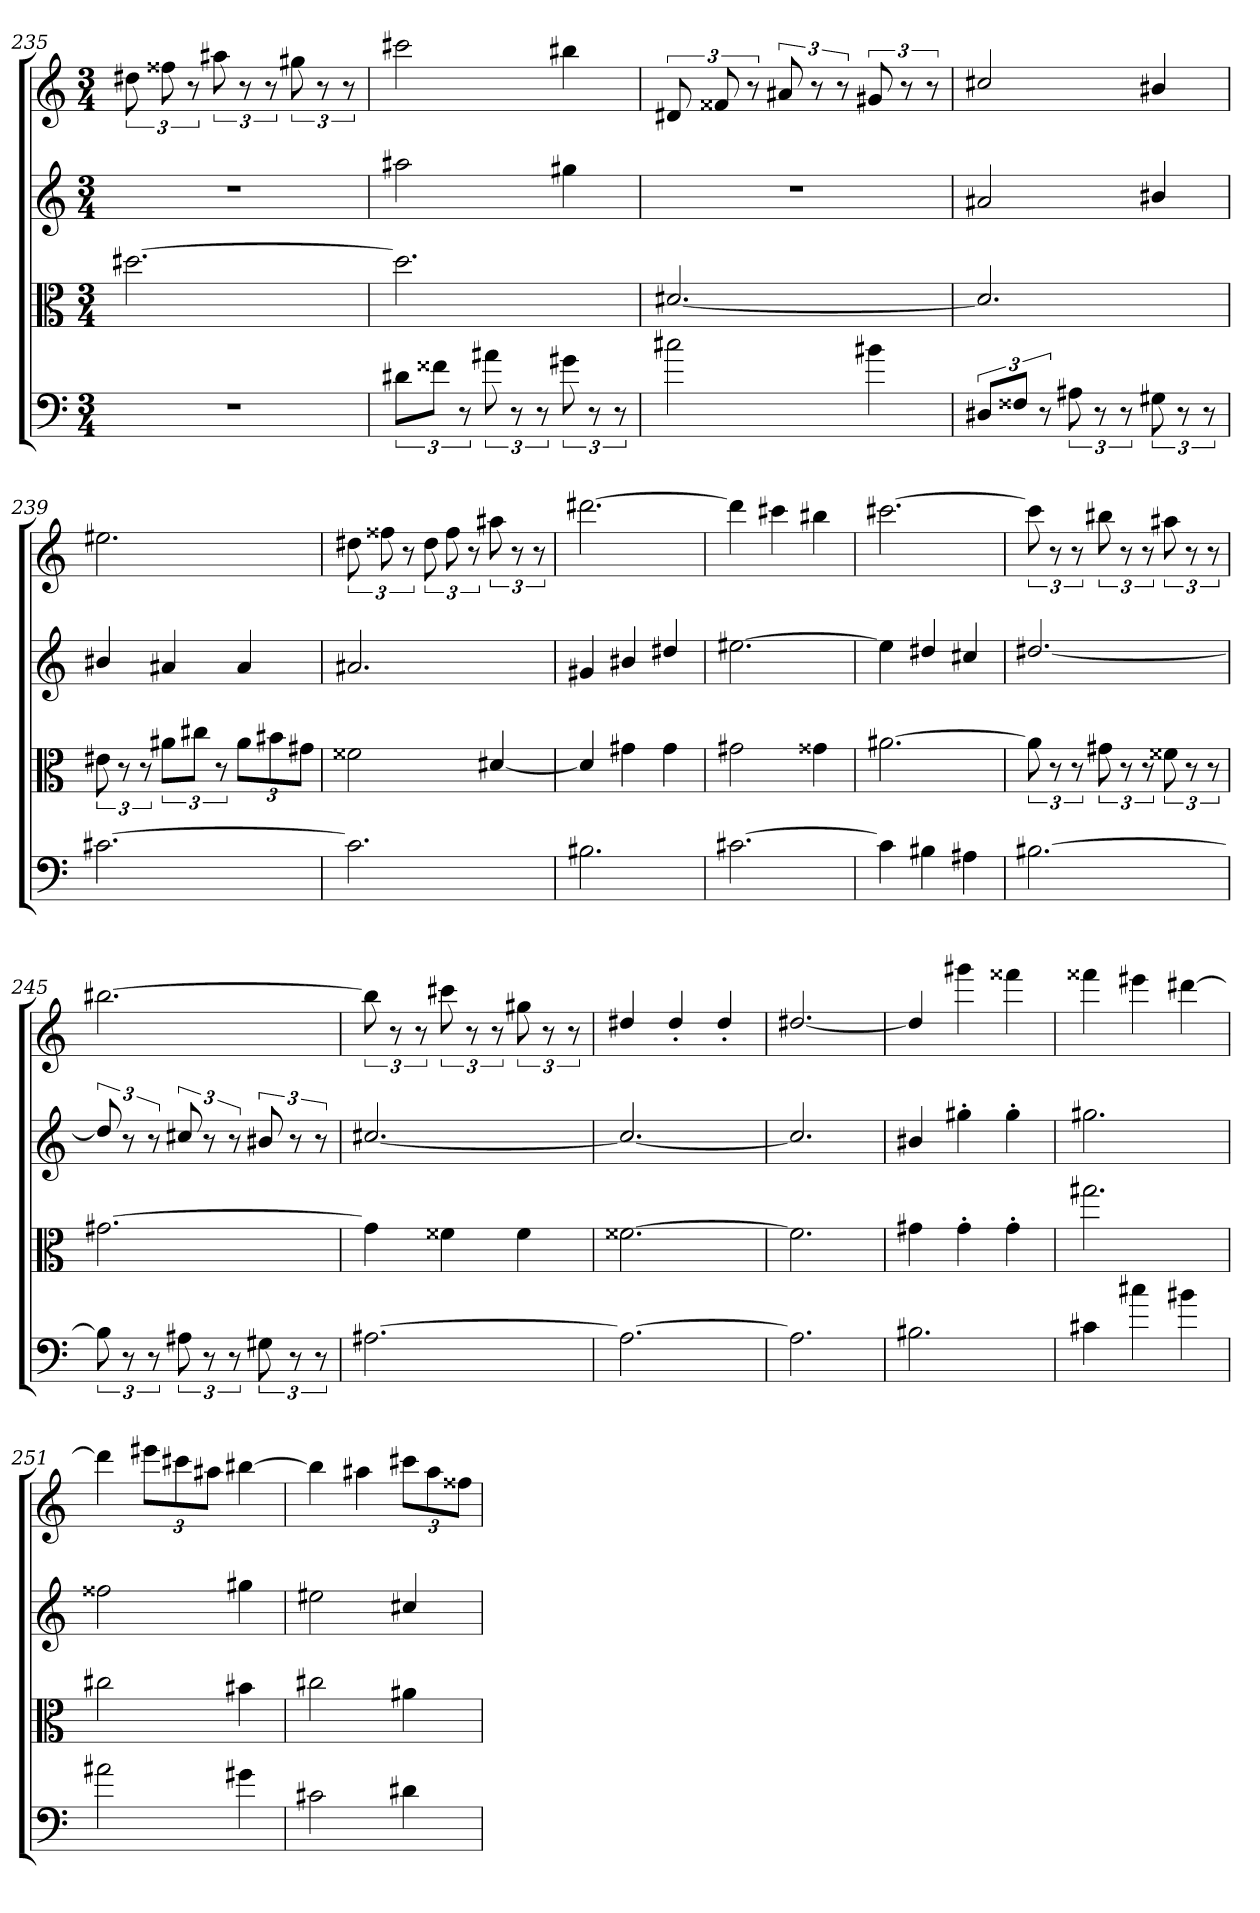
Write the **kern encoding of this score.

**kern	**kern	**kern	**kern
*part4	*part3	*part2	*part1
*staff4	*staff3	*staff2	*staff1
*clefF4	*clefC3	*clefG2	*clefG2
*k[]	*k[]	*k[]	*k[]
*M3/4	*M3/4	*M3/4	*M3/4
=235	=235	=235	=235
2.r	[2.dd#X\	2.r	12dd#X\
.	.	.	12ff##X\
.	.	.	12r
.	.	.	12aa#X\
.	.	.	12r
.	.	.	12r
.	.	.	12gg#X\
.	.	.	12r
.	.	.	12r
=236	=236	=236	=236
12d#X\L	2.dd#\]	2aa#X\	2ccc#X\
12f##X\J	.	.	.
12r	.	.	.
12a#X\	.	.	.
12r	.	.	.
12r	.	.	.
12g#X\	.	4gg#X\	4bb#X\
12r	.	.	.
12r	.	.	.
=237	=237	=237	=237
2cc#X\	[2.d#X/	2.r	12d#X/
.	.	.	12f##X/
.	.	.	12r
.	.	.	12a#X/
.	.	.	12r
.	.	.	12r
4b#X\	.	.	12g#X/
.	.	.	12r
.	.	.	12r
=238	=238	=238	=238
12D#X/L	2.d#/]	2a#X/	2cc#X/
12F##X/J	.	.	.
12r	.	.	.
12A#X\	.	.	.
12r	.	.	.
12r	.	.	.
12G#X\	.	4b#X/	4b#X/
12r	.	.	.
12r	.	.	.
=239	=239	=239	=239
[2.c#X\	12e#X\	4b#X/	2.ee#X\
.	12r	.	.
.	12r	.	.
.	12a#X\L	4a#X/	.
.	12cc#X\J	.	.
.	12r	.	.
.	12a#\L	4a#/	.
.	12b#X\	.	.
.	12g#X\J	.	.
=240	=240	=240	=240
2.c#\]	2f##X\	2.a#X/	12dd#X\
.	.	.	12ff##X\
.	.	.	12r
.	.	.	12dd#\
.	.	.	12ff##\
.	.	.	12r
.	[4d#X/	.	12aa#X\
.	.	.	12r
.	.	.	12r
=241	=241	=241	=241
2.B#X\	4d#/]	4g#X/	[2.ddd#X\
.	4g#X\	4b#X/	.
.	4g#\	4dd#X/	.
=242	=242	=242	=242
[2.c#X\	2g#X\	[2.ee#X\	4ddd#\]
.	.	.	4ccc#X\
.	4g##X\	.	4bb#X\
=243	=243	=243	=243
4c#\]	[2.a#X\	4ee#\]	[2.ccc#X\
4B#X\	.	4dd#X/	.
4A#X\	.	4cc#X/	.
=244	=244	=244	=244
[2.B#X\	12a#\]	[2.dd#X/	12ccc#\]
.	12r	.	12r
.	12r	.	12r
.	12g#X\	.	12bb#X\
.	12r	.	12r
.	12r	.	12r
.	12f##X\	.	12aa#X\
.	12r	.	12r
.	12r	.	12r
=245	=245	=245	=245
12B#\]	[2.g#X\	12dd#/]	[2.bb#X\
12r	.	12r	.
12r	.	12r	.
12A#X\	.	12cc#X/	.
12r	.	12r	.
12r	.	12r	.
12G#X\	.	12b#X/	.
12r	.	12r	.
12r	.	12r	.
=246	=246	=246	=246
[2.A#X\	4g#\]	[2.cc#X/	12bb#\]
.	.	.	12r
.	.	.	12r
.	4f##X\	.	12ccc#X\
.	.	.	12r
.	.	.	12r
.	4f##\	.	12gg#X\
.	.	.	12r
.	.	.	12r
=247	=247	=247	=247
2.A#\_	[2.f##X\	2.cc#/_	4dd#X/
.	.	.	4dd#'/
.	.	.	4dd#'/
=248	=248	=248	=248
2.A#\]	2.f##\]	2.cc#/]	[2.dd#X/
=249	=249	=249	=249
2.B#X\	4g#X\	4b#X/	4dd#/]
.	4g#'\	4gg#X'\	4ggg#X\
.	4g#'\	4gg#'\	4fff##X\
=250	=250	=250	=250
4c#X\	2.gg#X\	2.gg#X\	4fff##X\
4cc#X\	.	.	4eee#X\
4b#X\	.	.	[4ddd#X\
=251	=251	=251	=251
2a#X\	2cc#X\	2ff##X\	4ddd#\]
.	.	.	12eee#X\L
.	.	.	12ccc#X\
.	.	.	12aa#X\J
4g#X\	4b#X\	4gg#X\	[4bb#X\
=252	=252	=252	=252
2c#X\	2cc#X\	2ee#X\	4bb#\]
.	.	.	4aa#X\
4d#X\	4a#X\	4cc#X/	12ccc#X\L
.	.	.	12aa#\
.	.	.	12ff##X\J
=	=	=	=
*-	*-	*-	*-
